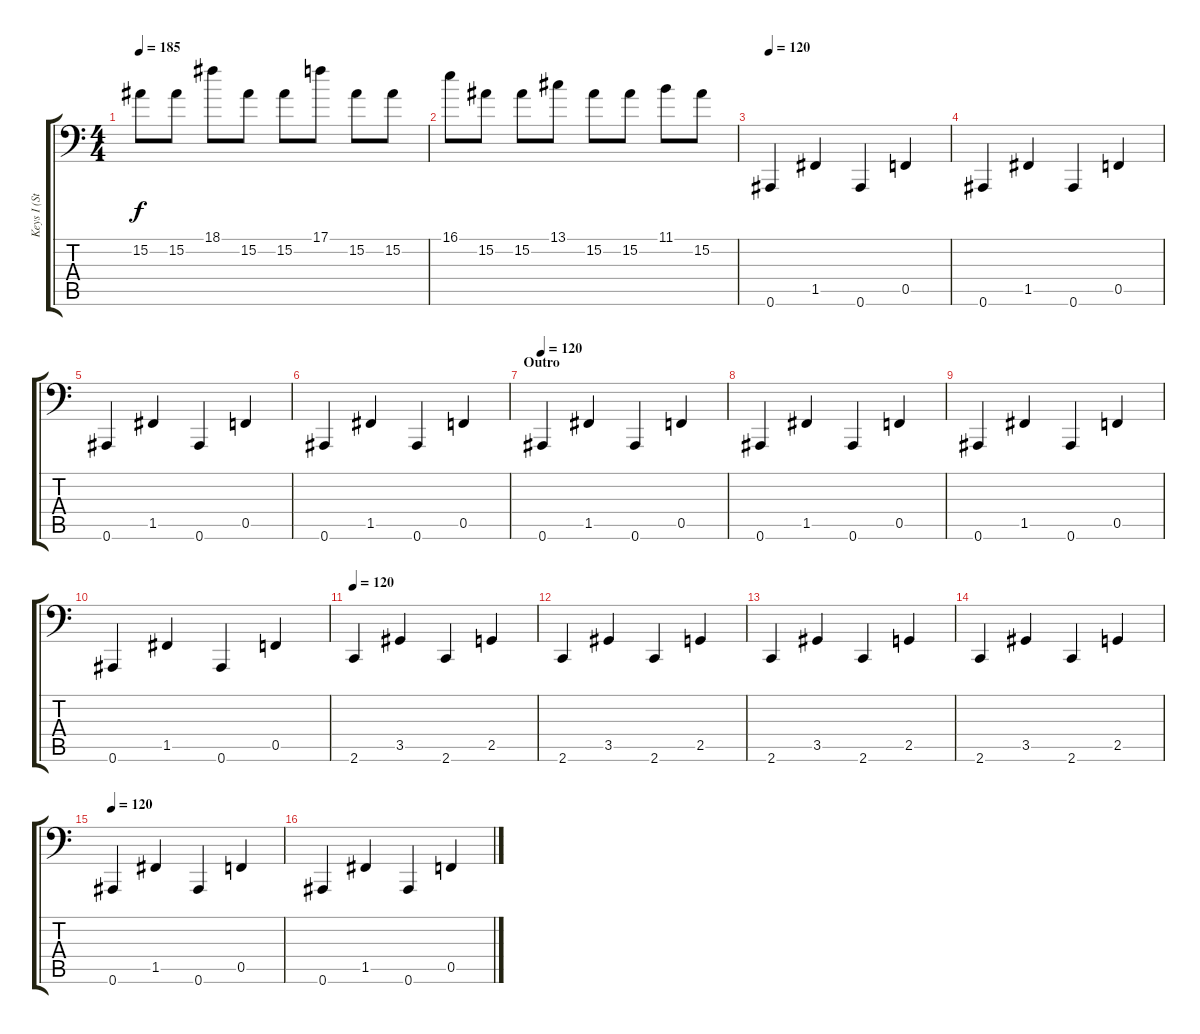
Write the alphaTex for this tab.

\track ("Keys I (Strings)" "Keys I (St") {instrument synthstrings1}
\staff {score tabs}
\tuning (C4 G3 Eb3 Bb2 F2 Bb1) {hide}
\ts (4 4)
\tempo 185
\clef f4
\ks c
15.2.8{dy f} 15.2.8 18.1.8 15.2.8 15.2.8 17.1.8 15.2.8 15.2.8 |
16.1.8 15.2.8 15.2.8 13.1.8 15.2.8 15.2.8 11.1.8 15.2.8 |
\tempo 120
0.6.4{volume 14} 1.5.4 0.6.4 0.5.4 |
0.6.4 1.5.4 0.6.4 0.5.4 |
0.6.4 1.5.4 0.6.4 0.5.4 |
0.6.4 1.5.4 0.6.4 0.5.4 |
\section ("" "Outro")
\tempo 120
0.6.4 1.5.4 0.6.4 0.5.4 |
0.6.4 1.5.4 0.6.4 0.5.4 |
0.6.4 1.5.4 0.6.4 0.5.4 |
0.6.4 1.5.4 0.6.4 0.5.4 |
\tempo 120
2.6.4 3.5.4 2.6.4 2.5.4 |
2.6.4 3.5.4 2.6.4 2.5.4 |
2.6.4 3.5.4 2.6.4 2.5.4 |
2.6.4 3.5.4 2.6.4 2.5.4 |
\tempo 120
0.6.4 1.5.4 0.6.4 0.5.4 |
0.6.4 1.5.4 0.6.4 0.5.4
